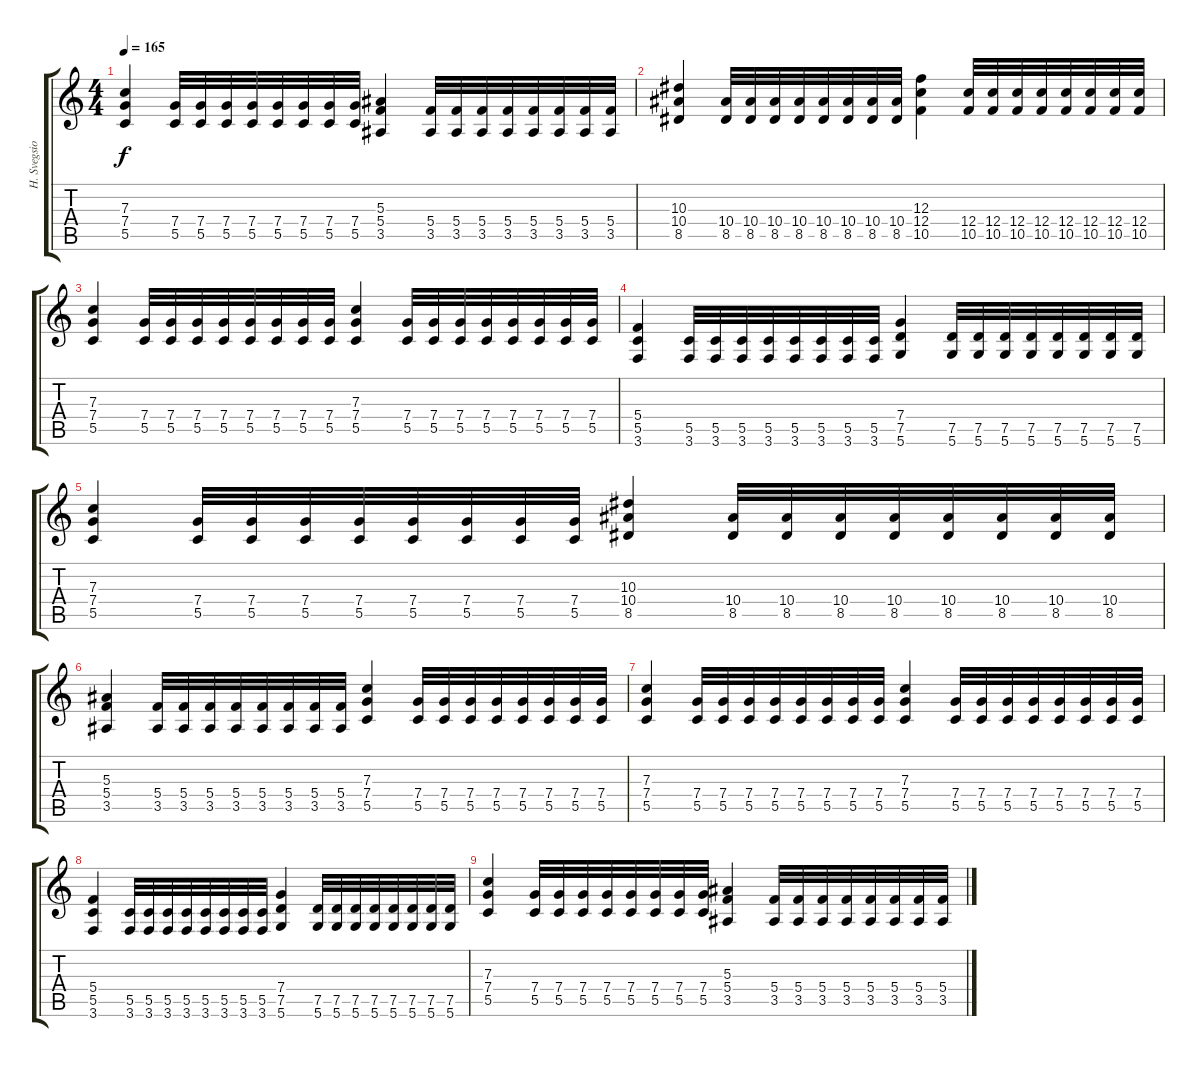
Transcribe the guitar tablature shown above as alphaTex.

\track ("H. Svegsio" "H. Svegsio") {instrument distortionguitar}
\staff {score tabs}
\tuning (D4 A3 F3 C3 G2 D2) {hide}
\ts (4 4)
\tempo 165
\clef g2
\ks c
(7.3 7.4 5.5).4{dy f} (7.4 5.5).32 (7.4 5.5).32 (7.4 5.5).32 (7.4 5.5).32 (7.4 5.5).32 (7.4 5.5).32 (7.4 5.5).32 (7.4 5.5).32 (5.3 5.4 3.5).4 (5.4 3.5).32 (5.4 3.5).32 (5.4 3.5).32 (5.4 3.5).32 (5.4 3.5).32 (5.4 3.5).32 (5.4 3.5).32 (5.4 3.5).32 |
(10.3 10.4 8.5).4 (10.4 8.5).32 (10.4 8.5).32 (10.4 8.5).32 (10.4 8.5).32 (10.4 8.5).32 (10.4 8.5).32 (10.4 8.5).32 (10.4 8.5).32 (12.3 12.4 10.5).4 (12.4 10.5).32 (12.4 10.5).32 (12.4 10.5).32 (12.4 10.5).32 (12.4 10.5).32 (12.4 10.5).32 (12.4 10.5).32 (12.4 10.5).32 |
(7.3 7.4 5.5).4 (7.4 5.5).32 (7.4 5.5).32 (7.4 5.5).32 (7.4 5.5).32 (7.4 5.5).32 (7.4 5.5).32 (7.4 5.5).32 (7.4 5.5).32 (7.3 7.4 5.5).4 (7.4 5.5).32 (7.4 5.5).32 (7.4 5.5).32 (7.4 5.5).32 (7.4 5.5).32 (7.4 5.5).32 (7.4 5.5).32 (7.4 5.5).32 |
(5.4 5.5 3.6).4 (5.5 3.6).32 (5.5 3.6).32 (5.5 3.6).32 (5.5 3.6).32 (5.5 3.6).32 (5.5 3.6).32 (5.5 3.6).32 (5.5 3.6).32 (7.4 7.5 5.6).4 (7.5 5.6).32 (7.5 5.6).32 (7.5 5.6).32 (7.5 5.6).32 (7.5 5.6).32 (7.5 5.6).32 (7.5 5.6).32 (7.5 5.6).32 |
(7.3 7.4 5.5).4 (7.4 5.5).32 (7.4 5.5).32 (7.4 5.5).32 (7.4 5.5).32 (7.4 5.5).32 (7.4 5.5).32 (7.4 5.5).32 (7.4 5.5).32 (10.3 10.4 8.5).4 (10.4 8.5).32 (10.4 8.5).32 (10.4 8.5).32 (10.4 8.5).32 (10.4 8.5).32 (10.4 8.5).32 (10.4 8.5).32 (10.4 8.5).32 |
(5.3 5.4 3.5).4 (5.4 3.5).32 (5.4 3.5).32 (5.4 3.5).32 (5.4 3.5).32 (5.4 3.5).32 (5.4 3.5).32 (5.4 3.5).32 (5.4 3.5).32 (7.3 7.4 5.5).4 (7.4 5.5).32 (7.4 5.5).32 (7.4 5.5).32 (7.4 5.5).32 (7.4 5.5).32 (7.4 5.5).32 (7.4 5.5).32 (7.4 5.5).32 |
(7.3 7.4 5.5).4 (7.4 5.5).32 (7.4 5.5).32 (7.4 5.5).32 (7.4 5.5).32 (7.4 5.5).32 (7.4 5.5).32 (7.4 5.5).32 (7.4 5.5).32 (7.3 7.4 5.5).4 (7.4 5.5).32 (7.4 5.5).32 (7.4 5.5).32 (7.4 5.5).32 (7.4 5.5).32 (7.4 5.5).32 (7.4 5.5).32 (7.4 5.5).32 |
(5.4 5.5 3.6).4 (5.5 3.6).32 (5.5 3.6).32 (5.5 3.6).32 (5.5 3.6).32 (5.5 3.6).32 (5.5 3.6).32 (5.5 3.6).32 (5.5 3.6).32 (7.4 7.5 5.6).4 (7.5 5.6).32 (7.5 5.6).32 (7.5 5.6).32 (7.5 5.6).32 (7.5 5.6).32 (7.5 5.6).32 (7.5 5.6).32 (7.5 5.6).32 |
(7.3 7.4 5.5).4 (7.4 5.5).32 (7.4 5.5).32 (7.4 5.5).32 (7.4 5.5).32 (7.4 5.5).32 (7.4 5.5).32 (7.4 5.5).32 (7.4 5.5).32 (5.3 5.4 3.5).4 (5.4 3.5).32 (5.4 3.5).32 (5.4 3.5).32 (5.4 3.5).32 (5.4 3.5).32 (5.4 3.5).32 (5.4 3.5).32 (5.4 3.5).32
